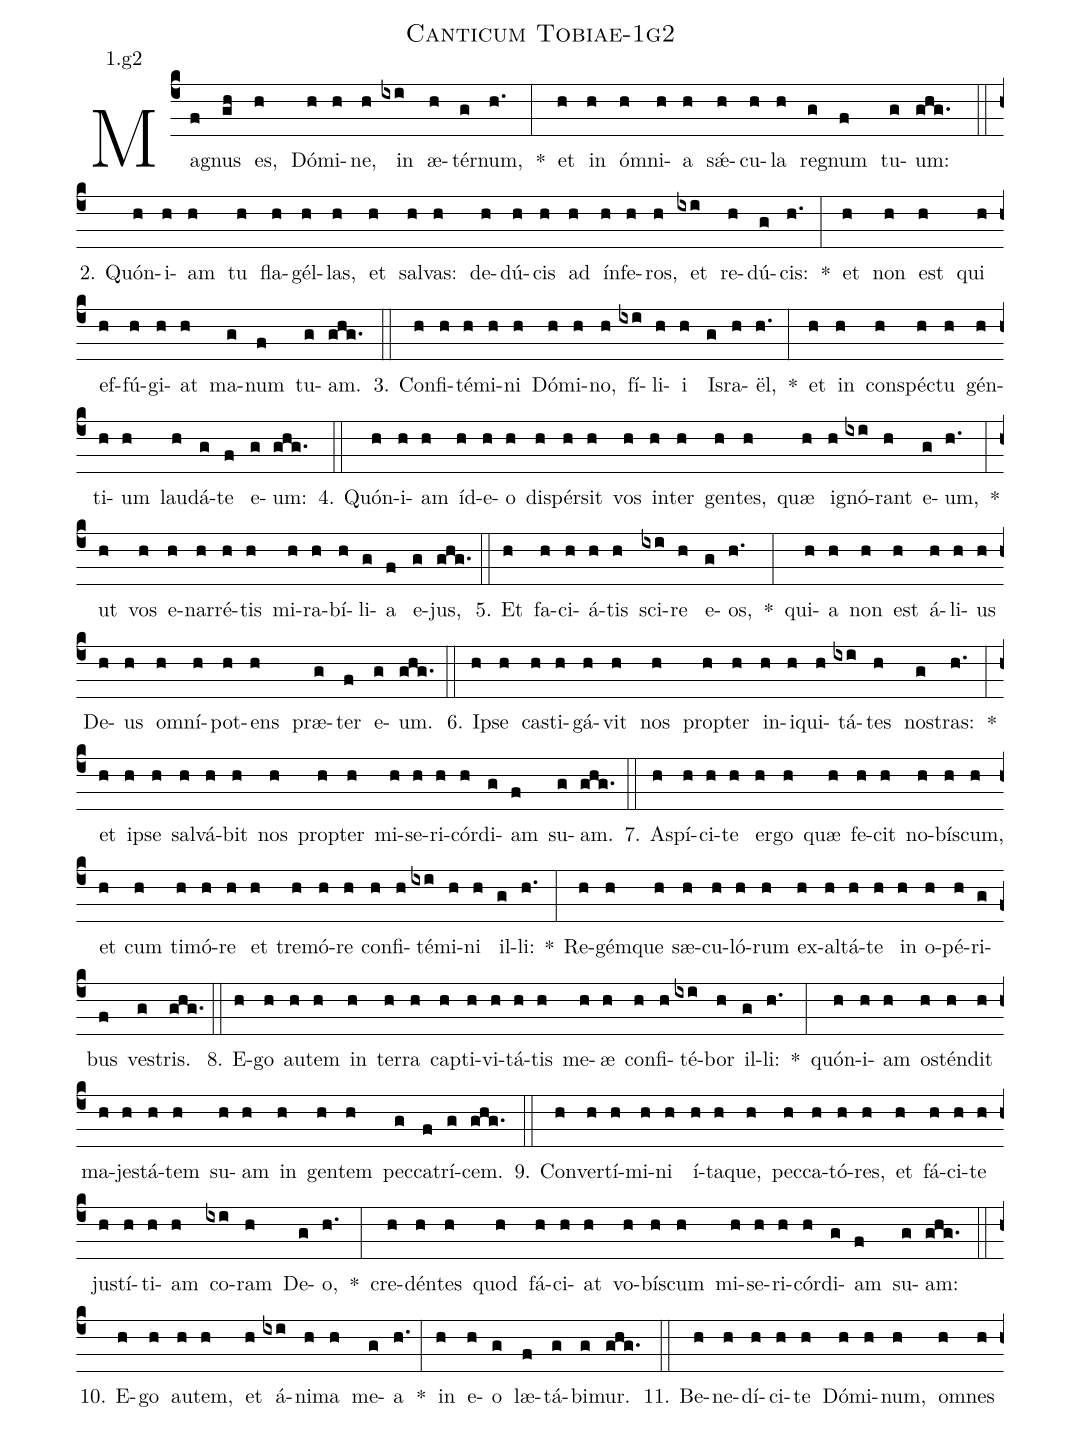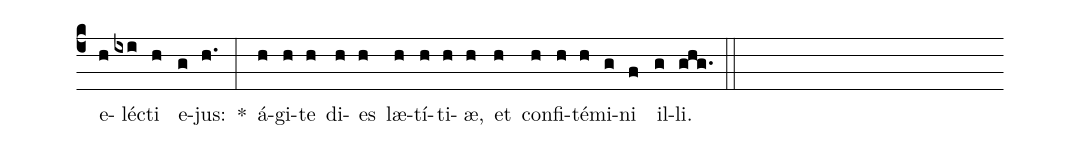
name: Canticum Tobiae-1g2;
annotation: 1.g2;
%%
(c4)Ma(f)gnus(gh) es,(h) Dó(h)mi(h)ne,(h) in(ixi) æ(h)tér(g)num,(h.) *(:) et(h) in(h) óm(h)ni(h)a(h) sǽ(h)cu(h)la(h) re(g)gnum(f) tu(g)um:(ghg.) (::)
2. Quón(h)i(h)am(h) tu(h) fla(h)gél(h)las,(h) et(h) sal(h)vas:(h) de(h)dú(h)cis(h) ad(h) ín(h)fe(h)ros,(h) et(ixi) re(h)dú(g)cis:(h.) *(:) et(h) non(h) est(h) qui(h) ef(h)fú(h)gi(h)at(h) ma(g)num(f) tu(g)am.(ghg.) (::)
3. Con(h)fi(h)té(h)mi(h)ni(h) Dó(h)mi(h)no,(h) fí(ixi)li(h)i(h) Is(g)ra(h)ël,(h.) *(:) et(h) in(h) con(h)spéc(h)tu(h) gén(h)ti(h)um(h) lau(h)dá(g)te(f) e(g)um:(ghg.) (::)
4. Quón(h)i(h)am(h) íd(h)e(h)o(h) di(h)spér(h)sit(h) vos(h) in(h)ter(h) gen(h)tes,(h) quæ(h) i(h)gnó(ixi)rant(h) e(g)um,(h.) *(:) ut(h) vos(h) e(h)nar(h)ré(h)tis(h) mi(h)ra(h)bí(h)li(g)a(f) e(g)jus,(ghg.) (::)
5. Et(h) fa(h)ci(h)á(h)tis(h) sci(ixi)re(h) e(g)os,(h.) *(:) qui(h)a(h) non(h) est(h) á(h)li(h)us(h) De(h)us(h) om(h)ní(h)pot(h)ens(h) præ(g)ter(f) e(g)um.(ghg.) (::)
6. Ip(h)se(h) cas(h)ti(h)gá(h)vit(h) nos(h) prop(h)ter(h) in(h)i(h)qui(h)tá(ixi)tes(h) nos(g)tras:(h.) *(:) et(h) ip(h)se(h) sal(h)vá(h)bit(h) nos(h) prop(h)ter(h) mi(h)se(h)ri(h)cór(h)di(g)am(f) su(g)am.(ghg.) (::)
7. A(h)spí(h)ci(h)te(h) er(h)go(h) quæ(h) fe(h)cit(h) no(h)bís(h)cum,(h) et(h) cum(h) ti(h)mó(h)re(h) et(h) tre(h)mó(h)re(h) con(h)fi(h)té(ixi)mi(h)ni(h) il(g)li:(h.) *(:) Re(h)gém(h)que(h) sæ(h)cu(h)ló(h)rum(h) ex(h)al(h)tá(h)te(h) in(h) o(h)pé(h)ri(g)bus(f) ves(g)tris.(ghg.) (::)
8. E(h)go(h) au(h)tem(h) in(h) ter(h)ra(h) cap(h)ti(h)vi(h)tá(h)tis(h) me(h)æ(h) con(h)fi(h)té(ixi)bor(h) il(g)li:(h.) *(:) quón(h)i(h)am(h) os(h)tén(h)dit(h) ma(h)jes(h)tá(h)tem(h) su(h)am(h) in(h) gen(h)tem(h) pec(g)ca(f)trí(g)cem.(ghg.) (::)
9. Con(h)ver(h)tí(h)mi(h)ni(h) í(h)ta(h)que,(h) pec(h)ca(h)tó(h)res,(h) et(h) fá(h)ci(h)te(h) jus(h)tí(h)ti(h)am(h) co(ixi)ram(h) De(g)o,(h.) *(:) cre(h)dén(h)tes(h) quod(h) fá(h)ci(h)at(h) vo(h)bís(h)cum(h) mi(h)se(h)ri(h)cór(h)di(g)am(f) su(g)am:(ghg.) (::)
10. E(h)go(h) au(h)tem,(h) et(h) á(ixi)ni(h)ma(h) me(g)a(h.) *(:) in(h) e(h)o(g) læ(f)tá(g)bi(g)mur.(ghg.) (::)
11. Be(h)ne(h)dí(h)ci(h)te(h) Dó(h)mi(h)num,(h) om(h)nes(h) e(h)léc(ixi)ti(h) e(g)jus:(h.) *(:) á(h)gi(h)te(h) di(h)es(h) læ(h)tí(h)ti(h)æ,(h) et(h) con(h)fi(h)té(h)mi(g)ni(f) il(g)li.(ghg.) (::)
